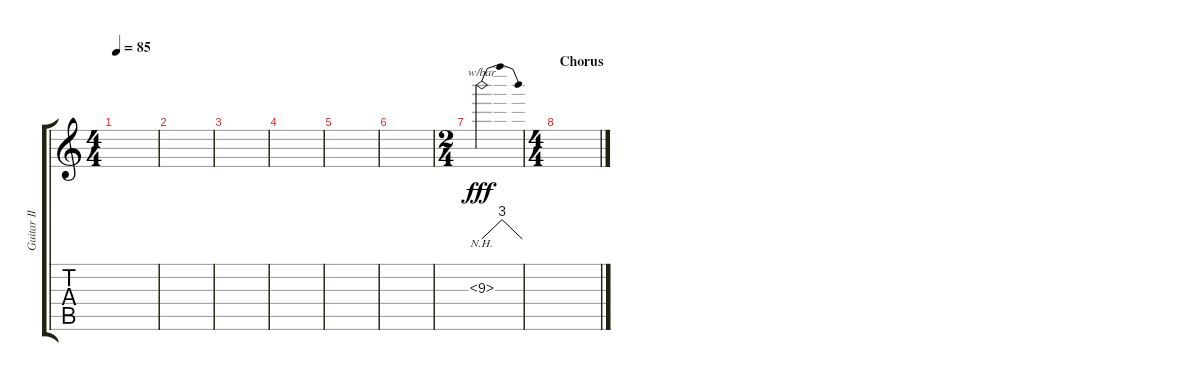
\track ("Guitar II" "Guitar II") {instrument electricguitarmuted}
\staff {score tabs}
\tuning (E4 B3 G3 D3 A2 E2) {hide}
\ts (4 4)
\tempo 85
\clef g2
\ks c
|
|
|
|
|
|
\ts (2 4)
9.3{nh}.2{tbe (dip default 0 0 30 12 60 0) dy fff} |
\ts (4 4)
\section ("" "Chorus")
